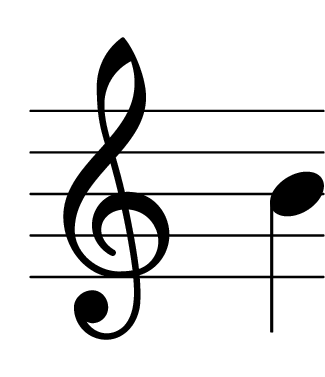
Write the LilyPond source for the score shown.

\version "2.14.2"

\header {
  % Supprimer le pied de page par défaut
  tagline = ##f
}
#(set-global-staff-size 80)
\layout {
  \context {
    \Score
    \remove "Bar_number_engraver"
  }
   \context {
      \Staff
           \remove "Time_signature_engraver"
    }

}


global = {
  \key c \major
  \time 4/4
}

sopranoVoice = \relative c'' {
  \global
  \dynamicUp
  % En avant la musique !
  
  b
}


\score {
  \new Staff { \sopranoVoice }
  \layout { }
}
\paper {
  paper-width = 55\mm
  paper-height = 85\mm
  left-margin = 5\mm
  right-margin = 5\mm
  indent = 0
}